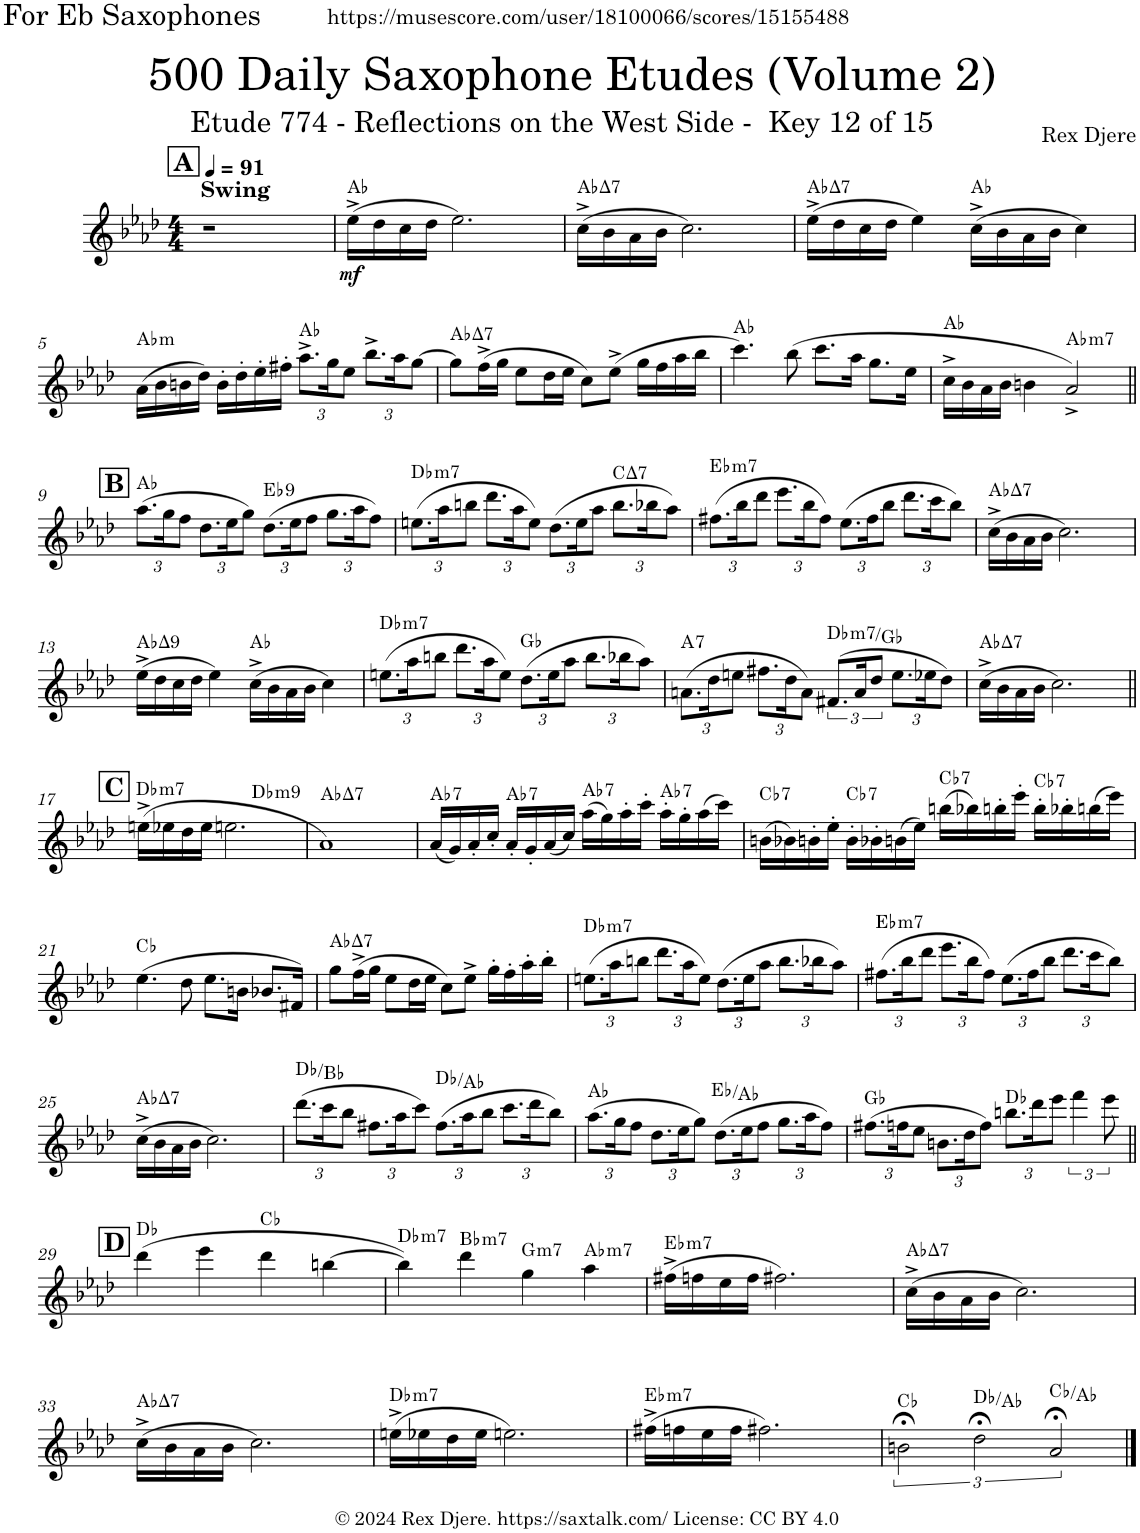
**kern	**dynam	**harte
*part1	*part1	*part1
*staff1	*staff1	*
*I"Alto Saxophone	*	*
*I'A. Sax.	*	*
*clefG2	*	*
*Trd5c9	*	*
*k[b-e-a-d-]	*	*
*M4/4	*	*
*MM91	*	*
!!LO:REH:place=s1:a:B:cj:fs=14:t=A
=1	=1	=1
!LO:TX:a:B:t=Swing	!	!
1r	.	.
=2	=2	=2
!	!LO:DY:b	!
(16ee-^\LL	mf	Ab:maj
16dd-\	.	.
16cc\	.	.
16dd-\JJ	.	.
2.ee-\)	.	.
=3	=3	=3
!	!	!LO:H:kt=7
(16cc^\LL	.	Ab:maj7
16b-\	.	.
16a-\	.	.
16b-\JJ	.	.
2.cc\)	.	.
=4	=4	=4
!	!	!LO:H:kt=7
(16ee-^\LL	.	Ab:maj7
16dd-\	.	.
16cc\	.	.
16dd-\JJ	.	.
4ee-\)	.	.
(16cc^\LL	.	Ab:maj
16b-\	.	.
16a-\	.	.
16b-\JJ	.	.
4cc\)	.	.
!!LO:LB:g=z
=5	=5	=5
!	!	!LO:H:kt=m
(16a-\LL	.	Ab:min
16b-\	.	.
16bn\	.	.
16dd-\JJ)	.	.
16b'\LL	.	.
16dd-'\	.	.
16ee-'\	.	.
16ff#X'\JJ	.	.
*Xbrackettup	*	*
12.aa-^\L	.	Ab:maj
24gg\K	.	.
12ee-\J	.	.
12.bb-^\L	.	.
24aa-\K	.	.
[12gg\J	.	.
=6	=6	=6
!	!	!LO:H:kt=7
8gg\L]	.	Ab:maj7
(16ff^\L	.	.
16gg\JJ	.	.
8ee-\L	.	.
16dd-\L	.	.
16ee-\JJ	.	.
8cc\L)	.	.
(8ee-^\J	.	.
16gg\LL	.	.
16ff\	.	.
16aa-\	.	.
16bb-\JJ	.	.
=7	=7	=7
4.ccc\)	.	Ab:maj
(8bb-\	.	.
8.ccc\L	.	.
16aa-\Jk	.	.
8.gg\L	.	.
16ee-\Jk	.	.
=8	=8	=8
16cc^\LL	.	Ab:maj
16b-\	.	.
16a-\	.	.
16b-\JJ	.	.
4bn\	.	.
!	!	!LO:H:kt=m7
2a-^/)	.	Ab:min7
!!LO:LB:g=z
!!LO:REH:place=s1:a:B:cj:fs=14:t=B
=9||	=9||	=9||
(12.aa-\L	.	Ab:maj
24gg\K	.	.
12ff\J	.	.
12.dd-\L	.	.
24ee-\K	.	.
12gg\J)	.	.
!	!	!LO:H:kt=9
(12.dd-\L	.	Eb:9
24ee-\K	.	.
12ff\J	.	.
12.gg\L	.	.
24aa-\K	.	.
12ff\J)	.	.
=10	=10	=10
!	!	!LO:H:kt=m7
(12.een\L	.	Db:min7
24aa-\K	.	.
12bbn\J	.	.
12.ddd-\L	.	.
24aa-\K	.	.
12ee\J)	.	.
(12.dd-\L	.	.
24ee\K	.	.
12aa-\J	.	.
!	!	!LO:H:kt=7
12.bb\L	.	C:maj7
24bb-X\K	.	.
12aa-\J)	.	.
=11	=11	=11
!	!	!LO:H:kt=m7
(12.ff#X\L	.	Eb:min7
24bb-\K	.	.
12ddd-\J	.	.
12.eee-\L	.	.
24bb-\K	.	.
12ff#\J)	.	.
(12.ee-\L	.	.
24ff#\K	.	.
12bb-\J	.	.
12.ddd-\L	.	.
24ccc\K	.	.
12bb-\J)	.	.
=12	=12	=12
!	!	!LO:H:kt=7
(16cc^\LL	.	Ab:maj7
16b-\	.	.
16a-\	.	.
16b-\JJ	.	.
2.cc\)	.	.
!!LO:LB:g=z
=13	=13	=13
!	!	!LO:H:kt=9
(16ee-^\LL	.	Ab:maj9
16dd-\	.	.
16cc\	.	.
16dd-\JJ	.	.
4ee-\)	.	.
(16cc^\LL	.	Ab:maj
16b-\	.	.
16a-\	.	.
16b-\JJ	.	.
4cc\)	.	.
=14	=14	=14
!	!	!LO:H:kt=m7
(12.een\L	.	Db:min7
24aa-\K	.	.
12bbn\J	.	.
12.ddd-\L	.	.
24aa-\K	.	.
12ee\J)	.	.
(12.dd-\L	.	Gb:maj
24ee\K	.	.
12aa-\J	.	.
12.bb\L	.	.
24bb-X\K	.	.
12aa-\J)	.	.
=15	=15	=15
!	!	!LO:H:kt=7
(12.an\L	.	A:7
24dd-\K	.	.
12een\J	.	.
12.ff#X\L	.	.
24dd-\K	.	.
12a\J)	.	.
*brackettup	*	*
!	!	!LO:H:kt=m7
(12.f#X/L	.	Db:min7/4
24a/K	.	.
12dd-/J	.	.
*Xbrackettup	*	*
12.ee\L	.	.
24ee-X\K	.	.
12dd-\J)	.	.
=16	=16	=16
!	!	!LO:H:kt=7
(16cc^\LL	.	Ab:maj7
16b-\	.	.
16a-\	.	.
16b-\JJ	.	.
2.cc\)	.	.
!!LO:LB:g=z
!!LO:REH:place=s1:a:B:cj:fs=14:t=C
=17||	=17||	=17||
!	!	!LO:H:kt=m7
*^	*	*
(16een^\LL	2ryy	.	Db:min7
16ee-X\	.	.	.
16dd-\	.	.	.
16ee-\JJ	.	.	.
2.een\	.	.	.
!	!	!	!LO:H:kt=m9
.	2ryy	.	Db:min9
=18	=18	=18	=18
!	!	!	!LO:H:kt=7
*v	*v	*	*
1a-)	.	Ab:maj7
=19	=19	=19
!	!	!LO:H:kt=7
(16a-/LL	.	Ab:7
16g/)	.	.
16a-'/	.	.
16cc'/JJ	.	.
!	!	!LO:H:kt=7
16a-'/LL	.	Ab:7
16g'/	.	.
(16a-/	.	.
16cc/JJ)	.	.
!	!	!LO:H:kt=7
(16aa-\LL	.	Ab:7
16gg\)	.	.
16aa-'\	.	.
16ccc'\JJ	.	.
!	!	!LO:H:kt=7
16aa-'\LL	.	Ab:7
16gg'\	.	.
(16aa-\	.	.
16ccc\JJ)	.	.
=20	=20	=20
!	!	!LO:H:kt=7
(16bn\LL	.	Cb:7
16b-X\)	.	.
16bn'\	.	.
16ee-'\JJ	.	.
!	!	!LO:H:kt=7
16b'\LL	.	Cb:7
16b-X'\	.	.
(16bn\	.	.
16ee-\JJ)	.	.
!	!	!LO:H:kt=7
(16bbn\LL	.	Cb:7
16bb-X\)	.	.
16bbn'\	.	.
16eee-'\JJ	.	.
!	!	!LO:H:kt=7
16bb'\LL	.	Cb:7
16bb-X'\	.	.
(16bbn\	.	.
16eee-\JJ)	.	.
!!LO:LB:g=z
=21	=21	=21
(4.ee-\	.	Cb:maj
8dd-\	.	.
8.ee-\L	.	.
16bn\Jk	.	.
8.b-X/L	.	.
16f#X/Jk)	.	.
=22	=22	=22
!	!	!LO:H:kt=7
8gg\L	.	Ab:maj7
(16ff^\L	.	.
16gg\JJ	.	.
8ee-\L	.	.
16dd-\L	.	.
16ee-\JJ	.	.
8cc\L)	.	.
8ee-^\J	.	.
16gg'\LL	.	.
16ff'\	.	.
16aa-'\	.	.
16bb-'\JJ	.	.
=23	=23	=23
!	!	!LO:H:kt=m7
(12.een\L	.	Db:min7
24aa-\K	.	.
12bbn\J	.	.
12.ddd-\L	.	.
24aa-\K	.	.
12ee\J)	.	.
(12.dd-\L	.	.
24ee\K	.	.
12aa-\J	.	.
12.bb\L	.	.
24bb-X\K	.	.
12aa-\J)	.	.
=24	=24	=24
!	!	!LO:H:kt=m7
(12.ff#X\L	.	Eb:min7
24bb-\K	.	.
12ddd-\J	.	.
12.eee-\L	.	.
24bb-\K	.	.
12ff#\J)	.	.
(12.ee-\L	.	.
24ff#\K	.	.
12bb-\J	.	.
12.ddd-\L	.	.
24ccc\K	.	.
12bb-\J)	.	.
!!LO:LB:g=z
=25	=25	=25
!	!	!LO:H:kt=7
(16cc^\LL	.	Ab:maj7
16b-\	.	.
16a-\	.	.
16b-\JJ	.	.
2.cc\)	.	.
=26	=26	=26
(12.ddd-\L	.	Db:maj/6
24ccc\K	.	.
12bb-\J	.	.
12.ff#X\L	.	.
24aa-\K	.	.
12ccc\J)	.	.
(12.ff#\L	.	Db:maj/5
24aa-\K	.	.
12bb-\J	.	.
12.ccc\L	.	.
24ddd-\K	.	.
12bb-\J)	.	.
=27	=27	=27
(12.aa-\L	.	Ab:maj
24gg\K	.	.
12ff\J	.	.
12.dd-\L	.	.
24ee-\K	.	.
12gg\J)	.	.
(12.dd-\L	.	Eb:maj/4
24ee-\K	.	.
12ff\J	.	.
12.gg\L	.	.
24aa-\K	.	.
12ff\J)	.	.
=28	=28	=28
(12.ff#X\L	.	Gb:maj
24ffn\K	.	.
12ee-\J	.	.
12.bn\L	.	.
24dd-\K	.	.
12ff\J)	.	.
12.bbn\L	.	Db:maj
24ddd-\K	.	.
12eee-\J	.	.
*brackettup	*	*
6fff\	.	.
12eee-\	.	.
!!LO:LB:g=z
!!LO:REH:place=s1:a:B:cj:fs=14:t=D
=29||	=29||	=29||
(4ddd-\	.	Db:maj
4eee-\	.	.
4ddd-\	.	Cb:maj
[4bbn\	.	.
=30	=30	=30
!	!	!LO:H:kt=m7
4bb\])	.	Db:min7
!	!	!LO:H:kt=m7
4ddd-\	.	Bb:min7
!	!	!LO:H:kt=m7
4gg\	.	G:min7
!	!	!LO:H:kt=m7
4aa-\	.	Ab:min7
=31	=31	=31
!	!	!LO:H:kt=m7
(16ff#X^\LL	.	Eb:min7
16ffn\	.	.
16ee-\	.	.
16ff\JJ	.	.
2.ff#X\)	.	.
=32	=32	=32
!	!	!LO:H:kt=7
(16cc^\LL	.	Ab:maj7
16b-\	.	.
16a-\	.	.
16b-\JJ	.	.
2.cc\)	.	.
!!LO:LB:g=z
=33	=33	=33
!	!	!LO:H:kt=7
(16cc^\LL	.	Ab:maj7
16b-\	.	.
16a-\	.	.
16b-\JJ	.	.
2.cc\)	.	.
=34	=34	=34
!	!	!LO:H:kt=m7
(16een^\LL	.	Db:min7
16ee-X\	.	.
16dd-\	.	.
16ee-\JJ	.	.
2.een\)	.	.
=35	=35	=35
!	!	!LO:H:kt=m7
(16ff#X^\LL	.	Eb:min7
16ffn\	.	.
16ee-\	.	.
16ff\JJ	.	.
2.ff#X\)	.	.
=36	=36	=36
3bn;<\	.	Cb:maj
3dd-;<\	.	Db:maj/5
3a-;</	.	Cb:maj/6
==	==	==
*-	*-	*-
